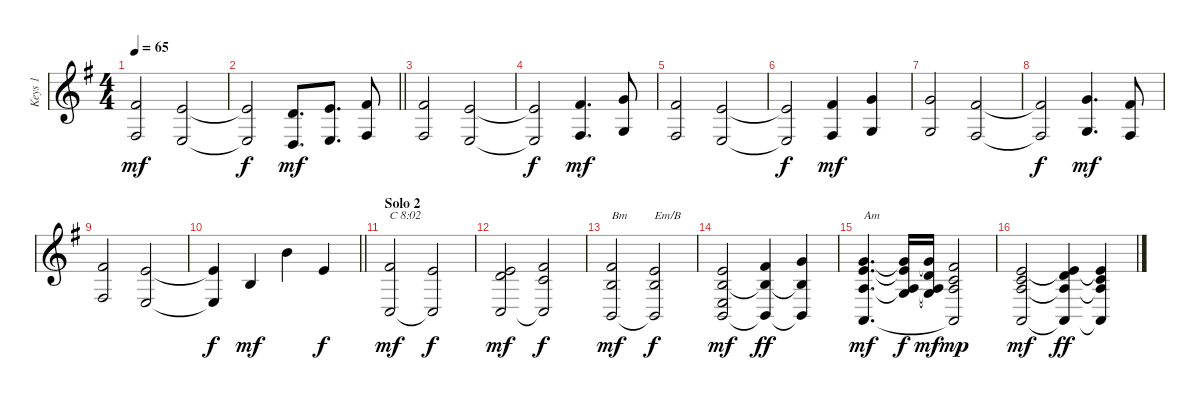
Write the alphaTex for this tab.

\track ("Keys 1" "Keys 1") {instrument stringensemble2 bank 121}
\staff {score}
\tuning (E4 B3 G3 D3 A2 E2) {hide}
\ts (4 4)
\tempo 65
\clef g2
\ks eminor
(11.3 9.5).2{dy mf} (9.3 7.5).2 |
\barLineRight lightlight
(9.3{t} 7.5{t}).2{dy f} (7.3 5.5).8{d dy mf} (9.3 7.5).8{d} (11.3 9.5).8 |
\section ("" "")
(11.3 9.5).2 (9.3 7.5).2 |
(9.3{t} 7.5{t}).2{dy f} (11.3 9.5).4{d dy mf} (12.3 10.5).8 |
(11.3 9.5).2 (9.3 7.5).2 |
(9.3{t} 7.5{t}).2{dy f} (11.3 9.5).4{dy mf} (12.3 10.5).4 |
(12.3 10.5).2 (11.3 9.5).2 |
(11.3{t} 9.5{t}).2{dy f} (12.3 10.5).4{d dy mf} (11.3 9.5).8 |
(11.3 9.5).2 (9.3 7.5).2 |
\barLineRight lightlight
(9.3{t} 7.5{t}).4{dy f} 9.4.4{dy mf} 12.2.4 0.1.4{dy f} |
\section ("" "Solo 2")
(2.1 3.5).2{txt "C 8:02" dy mf volume 11} (0.1 3.5{t}).2{dy f} |
(0.1 3.2 3.5).2{dy mf} (2.1 1.2 3.5{t}).2{dy f} |
(2.1 0.2 2.5).2{txt "Bm" dy mf} (0.1 0.2 2.5{t}).2{txt "Em/B" dy f} |
(0.1 0.2 2.4 2.5).2{dy mf} (2.1 0.2{t} 2.5{t}).4{dy ff} (3.1 0.2{t} 2.5{t}).4 |
(3.1 5.2 7.4 0.5).4{d txt "Am" dy mf} (3.1{t} 5.2{t} 0.3 7.4{t}).16{dy f} (3.1{t} 3.2 0.3{t} 7.4{t}).16{dy mf} (2.1 5.3 7.4 0.5{t}).2{dy mp} |
(0.1 1.2 2.3 0.5).2{dy mf} (0.1{t} 3.2 2.3{t} 0.5{t}).4{dy ff} (0.1{t} 1.2 2.3{t} 0.5{t}).4
